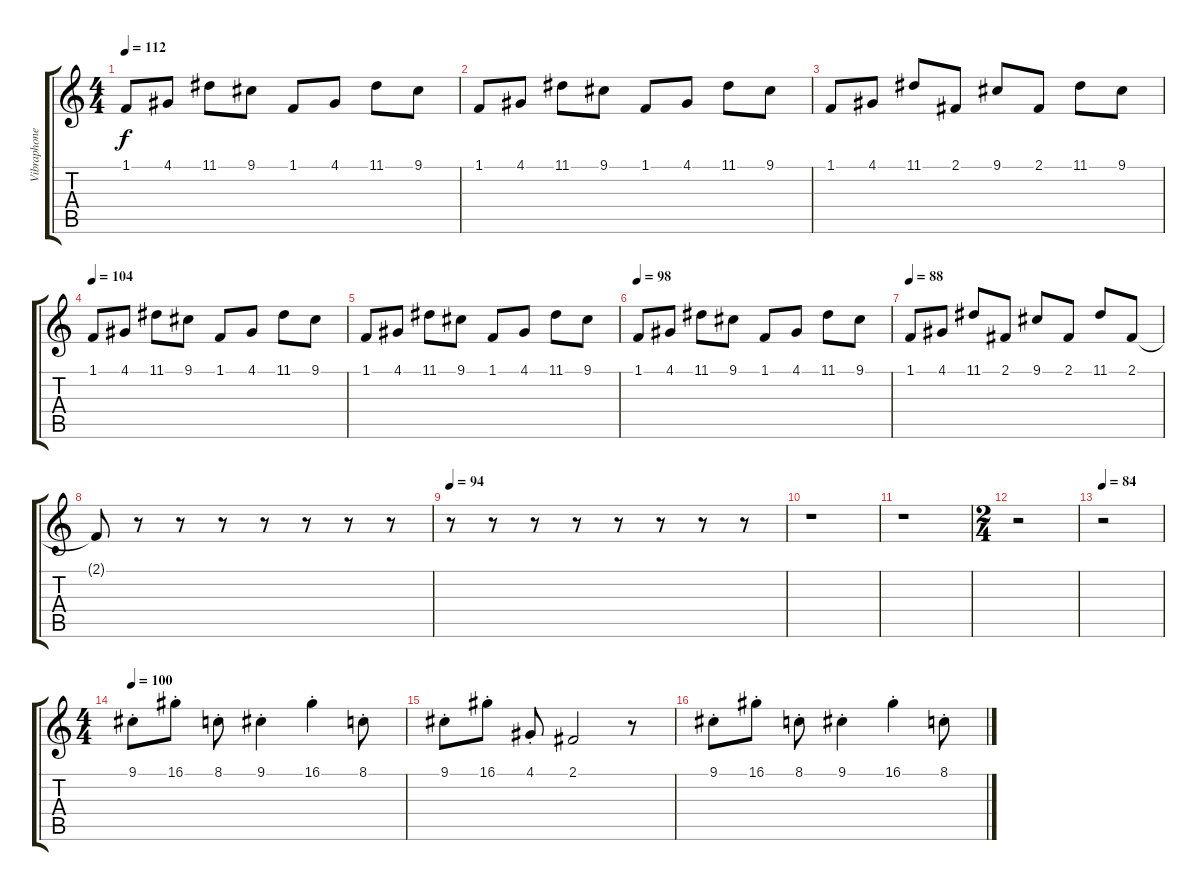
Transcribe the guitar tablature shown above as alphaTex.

\track ("Vibraphone" "Vibraphone") {instrument orchestralharp}
\staff {score tabs}
\tuning (E4 B3 G3 D3 A2 E2) {hide}
\ts (4 4)
\tempo 112
\clef g2
\ks c
1.1.8{dy f} 4.1.8 11.1.8 9.1.8 1.1.8 4.1.8 11.1.8 9.1.8 |
1.1.8 4.1.8 11.1.8 9.1.8 1.1.8 4.1.8 11.1.8 9.1.8 |
1.1.8 4.1.8 11.1.8 2.1.8 9.1.8 2.1.8 11.1.8 9.1.8 |
\tempo 104
1.1.8 4.1.8 11.1.8 9.1.8 1.1.8 4.1.8 11.1.8 9.1.8 |
1.1.8 4.1.8 11.1.8 9.1.8 1.1.8 4.1.8 11.1.8 9.1.8 |
\tempo 98
1.1.8 4.1.8 11.1.8 9.1.8 1.1.8 4.1.8 11.1.8 9.1.8 |
\tempo 88
1.1.8 4.1.8 11.1.8 2.1.8 9.1.8 2.1.8 11.1.8 2.1.8 |
2.1{t}.8 r.8 r.8 r.8 r.8 r.8 r.8 r.8 |
\tempo 94
r.8 r.8 r.8 r.8 r.8 r.8 r.8 r.8 |
r.1 |
r.1 |
\ts (2 4)
r.2 |
\tempo 84
r.2 |
\ts (4 4)
\tempo 100
9.1{st}.8 16.1{st}.8 8.1{st}.8 9.1{st}.4 16.1{st}.4 8.1{st}.8 |
9.1{st}.8 16.1{st}.8 4.1{st}.8 2.1.2 r.8 |
9.1{st}.8 16.1{st}.8 8.1{st}.8 9.1{st}.4 16.1{st}.4 8.1{st}.8
